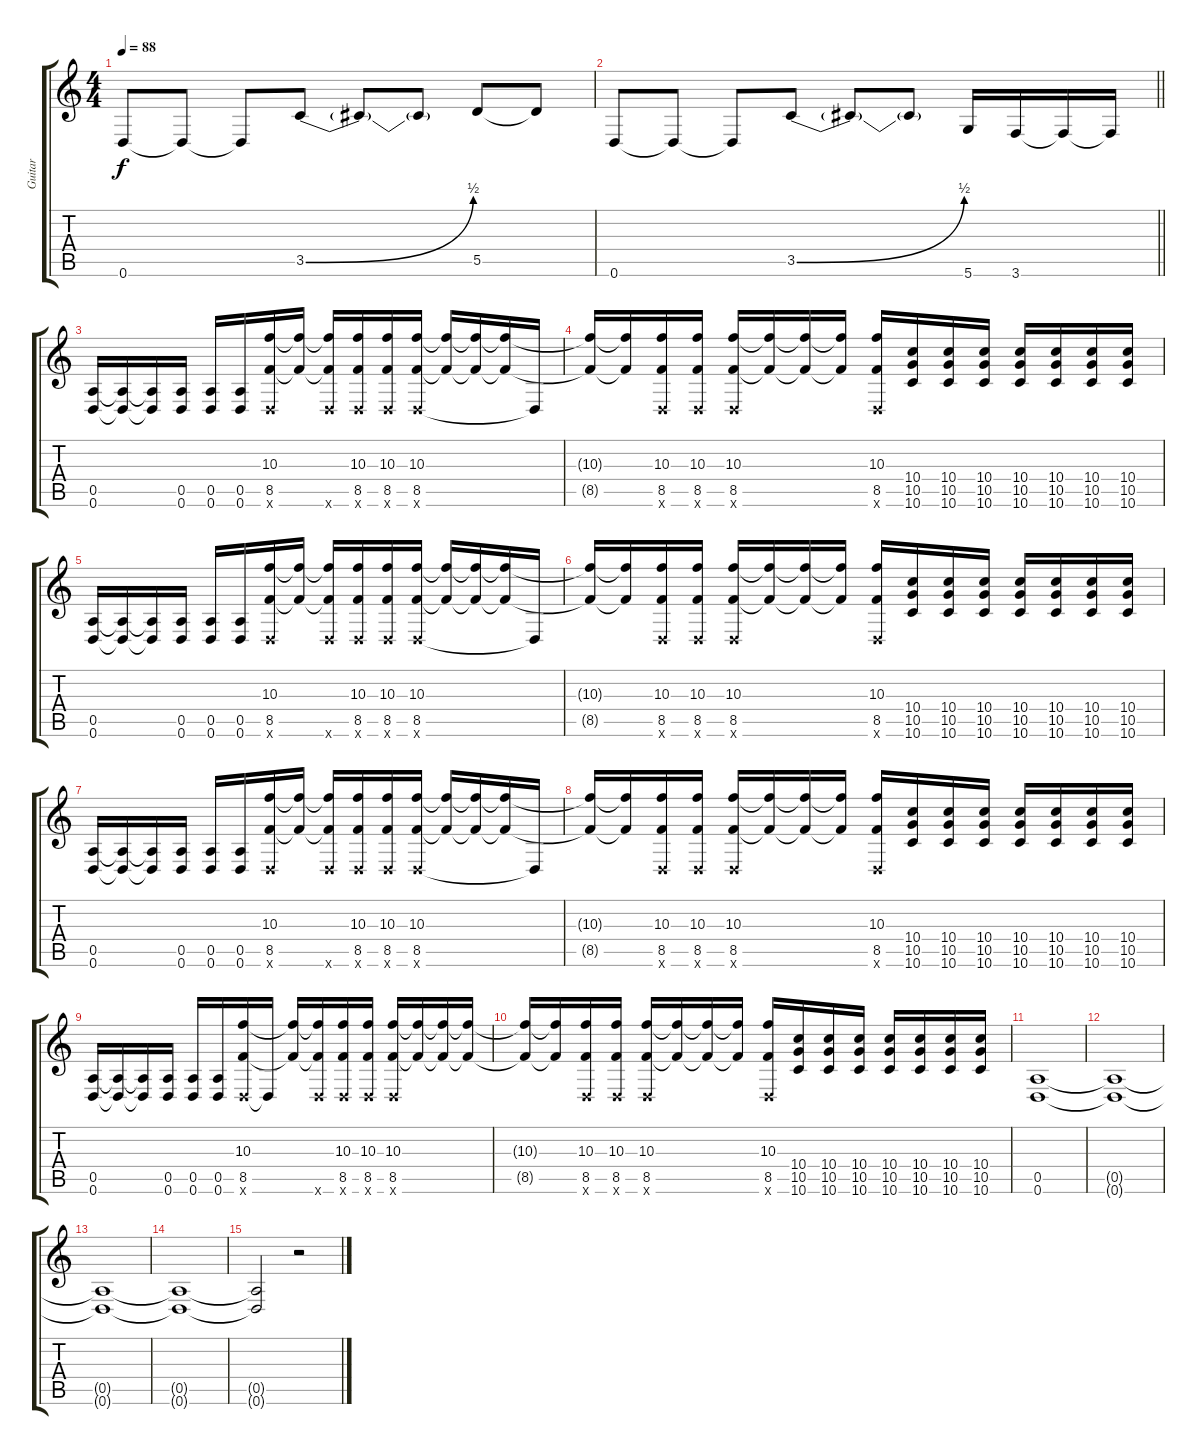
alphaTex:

\track ("Guitar" "Guitar") {instrument overdrivenguitar}
\staff {score tabs}
\tuning (E4 B3 G3 D3 A2 D2) {hide}
\ts (4 4)
\tempo 88
\clef g2
\ks c
0.6.8{dy f} 0.6{t}.8 0.6{t}.8 3.5{be (bend 0 0 60 2)}.8 3.5{t}.8 3.5{t}.8 5.5.8 5.5{t}.8 |
\barLineRight lightlight
0.6.8 0.6{t}.8 0.6{t}.8 3.5{be (bend 0 0 60 2)}.8 3.5{t}.8 3.5{t}.8 5.6.16 3.6.16 3.6{t}.16 3.6{t}.16 |
(0.5 0.6).16 (0.5{t} 0.6{t}).16 (0.5{t} 0.6{t}).16 (0.5 0.6).16 (0.5 0.6).16 (0.5 0.6).16 (10.3 8.5 0.6{x}).16 (10.3{t} 8.5{t}).16 (10.3{t} 8.5{t} 0.6{x}).16 (10.3 8.5 0.6{x}).16 (10.3 8.5 0.6{x}).16 (10.3 8.5 0.6{x}).16 (10.3{t} 8.5{t}).16 (10.3{t} 8.5{t}).16 (10.3{t} 8.5{t}).16 0.6{t}.16 |
(10.3{t} 8.5{t}).16 (10.3{t} 8.5{t}).16 (10.3 8.5 0.6{x}).16 (10.3 8.5 0.6{x}).16 (10.3 8.5 0.6{x}).16 (10.3{t} 8.5{t}).16 (10.3{t} 8.5{t}).16 (10.3{t} 8.5{t}).16 (10.3 8.5 0.6{x}).16 (10.4 10.5 10.6).16 (10.4 10.5 10.6).16 (10.4 10.5 10.6).16 (10.4 10.5 10.6).16 (10.4 10.5 10.6).16 (10.4 10.5 10.6).16 (10.4 10.5 10.6).16 |
(0.5 0.6).16 (0.5{t} 0.6{t}).16 (0.5{t} 0.6{t}).16 (0.5 0.6).16 (0.5 0.6).16 (0.5 0.6).16 (10.3 8.5 0.6{x}).16 (10.3{t} 8.5{t}).16 (10.3{t} 8.5{t} 0.6{x}).16 (10.3 8.5 0.6{x}).16 (10.3 8.5 0.6{x}).16 (10.3 8.5 0.6{x}).16 (10.3{t} 8.5{t}).16 (10.3{t} 8.5{t}).16 (10.3{t} 8.5{t}).16 0.6{t}.16 |
(10.3{t} 8.5{t}).16 (10.3{t} 8.5{t}).16 (10.3 8.5 0.6{x}).16 (10.3 8.5 0.6{x}).16 (10.3 8.5 0.6{x}).16 (10.3{t} 8.5{t}).16 (10.3{t} 8.5{t}).16 (10.3{t} 8.5{t}).16 (10.3 8.5 0.6{x}).16 (10.4 10.5 10.6).16 (10.4 10.5 10.6).16 (10.4 10.5 10.6).16 (10.4 10.5 10.6).16 (10.4 10.5 10.6).16 (10.4 10.5 10.6).16 (10.4 10.5 10.6).16 |
(0.5 0.6).16 (0.5{t} 0.6{t}).16 (0.5{t} 0.6{t}).16 (0.5 0.6).16 (0.5 0.6).16 (0.5 0.6).16 (10.3 8.5 0.6{x}).16 (10.3{t} 8.5{t}).16 (10.3{t} 8.5{t} 0.6{x}).16 (10.3 8.5 0.6{x}).16 (10.3 8.5 0.6{x}).16 (10.3 8.5 0.6{x}).16 (10.3{t} 8.5{t}).16 (10.3{t} 8.5{t}).16 (10.3{t} 8.5{t}).16 0.6{t}.16 |
(10.3{t} 8.5{t}).16 (10.3{t} 8.5{t}).16 (10.3 8.5 0.6{x}).16 (10.3 8.5 0.6{x}).16 (10.3 8.5 0.6{x}).16 (10.3{t} 8.5{t}).16 (10.3{t} 8.5{t}).16 (10.3{t} 8.5{t}).16 (10.3 8.5 0.6{x}).16 (10.4 10.5 10.6).16 (10.4 10.5 10.6).16 (10.4 10.5 10.6).16 (10.4 10.5 10.6).16 (10.4 10.5 10.6).16 (10.4 10.5 10.6).16 (10.4 10.5 10.6).16 |
(0.5 0.6).16 (0.5{t} 0.6{t}).16 (0.5{t} 0.6{t}).16 (0.5 0.6).16 (0.5 0.6).16 (0.5 0.6).16 (10.3 8.5 0.6{x}).16 0.6{t}.16 (10.3{t} 8.5{t}).16 (10.3{t} 8.5{t} 0.6{x}).16 (10.3 8.5 0.6{x}).16 (10.3 8.5 0.6{x}).16 (10.3 8.5 0.6{x}).16 (10.3{t} 8.5{t}).16 (10.3{t} 8.5{t}).16 (10.3{t} 8.5{t}).16 |
(10.3{t} 8.5{t}).16 (10.3{t} 8.5{t}).16 (10.3 8.5 0.6{x}).16 (10.3 8.5 0.6{x}).16 (10.3 8.5 0.6{x}).16 (10.3{t} 8.5{t}).16 (10.3{t} 8.5{t}).16 (10.3{t} 8.5{t}).16 (10.3 8.5 0.6{x}).16 (10.4 10.5 10.6).16 (10.4 10.5 10.6).16 (10.4 10.5 10.6).16 (10.4 10.5 10.6).16 (10.4 10.5 10.6).16 (10.4 10.5 10.6).16 (10.4 10.5 10.6).16 |
(0.5 0.6).1{volume 0} |
(0.5{t} 0.6{t}).1 |
(0.5{t} 0.6{t}).1 |
(0.5{t} 0.6{t}).1 |
(0.5{t} 0.6{t}).2 r.2
